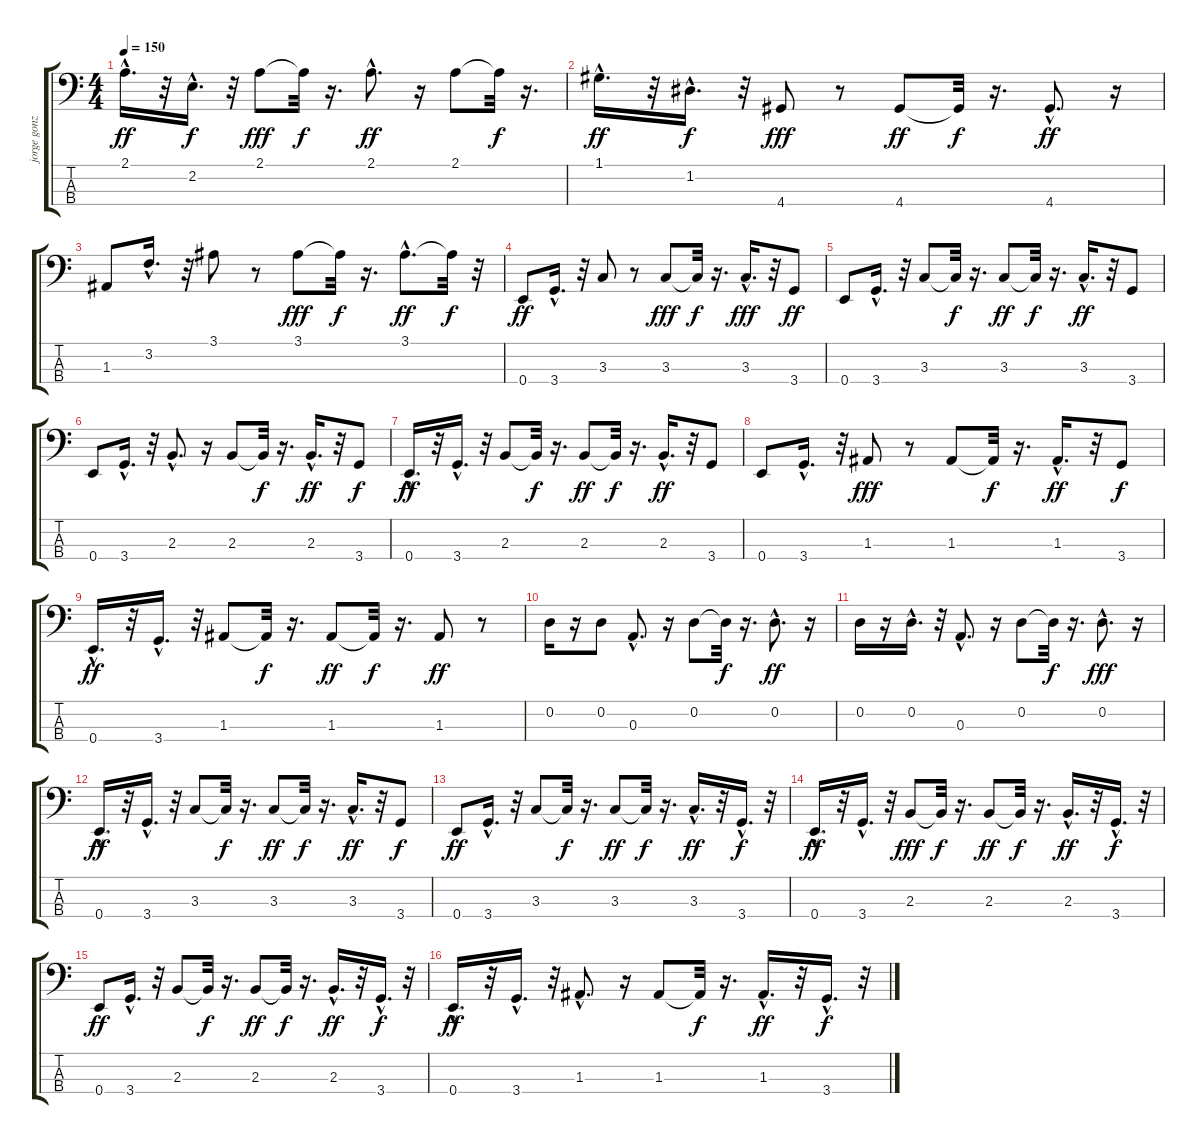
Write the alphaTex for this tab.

\track ("jorge gonzalez" "jorge gonz") {instrument electricbasspick}
\staff {score tabs}
\tuning (G2 D2 A1 E1) {hide}
\ts (4 4)
\tempo 150
\clef f4
\ks c
2.1{hac}.16{d dy ff} r.32 2.2{hac}.16{d dy f} r.32 2.1.8{dy fff} 2.1{t}.32{dy f} r.16{d} 2.1{hac}.8{d dy ff} r.16 2.1.8 2.1{t}.32{dy f} r.16{d} |
1.1{hac}.16{d dy ff} r.32 1.2{hac}.16{d dy f} r.32 4.4.8{dy fff} r.8 4.4.8{dy ff} 4.4{t}.32{dy f} r.16{d} 4.4{hac}.8{d dy ff} r.16 |
1.3.8 3.2{hac}.16{d} r.32 3.1.8 r.8 3.1.8{dy fff} 3.1{t}.32{dy f} r.16{d} 3.1{hac}.8{d dy ff} 3.1{t}.32{dy f} r.32 |
0.4.8{dy ff} 3.4{hac}.16{d} r.32 3.3.8 r.8 3.3.8{dy fff} 3.3{t}.32{dy f} r.16{d} 3.3{hac}.16{d dy fff} r.32 3.4.8{dy ff} |
0.4.8 3.4{hac}.16{d} r.32 3.3.8 3.3{t}.32{dy f} r.16{d} 3.3.8{dy ff} 3.3{t}.32{dy f} r.16{d} 3.3{hac}.16{d dy ff} r.32 3.4.8 |
0.4.8 3.4{hac}.16{d} r.32 2.3{hac}.8{d} r.16 2.3.8 2.3{t}.32{dy f} r.16{d} 2.3{hac}.16{d dy ff} r.32 3.4.8{dy f} |
0.4{hac}.16{d dy ff} r.32 3.4{hac}.16{d} r.32 2.3.8 2.3{t}.32{dy f} r.16{d} 2.3.8{dy ff} 2.3{t}.32{dy f} r.16{d} 2.3{hac}.16{d dy ff} r.32 3.4.8 |
0.4.8 3.4{hac}.16{d} r.32 1.3.8{dy fff} r.8 1.3.8 1.3{t}.32{dy f} r.16{d} 1.3{hac}.16{d dy ff} r.32 3.4.8{dy f} |
0.4{hac}.16{d dy ff} r.32 3.4{hac}.16{d} r.32 1.3.8 1.3{t}.32{dy f} r.16{d} 1.3.8{dy ff} 1.3{t}.32{dy f} r.16{d} 1.3.8{dy ff} r.8 |
0.2.16 r.16 0.2.8 0.3{hac}.8{d} r.16 0.2.8 0.2{t}.32{dy f} r.16{d} 0.2{hac}.8{d dy ff} r.16 |
0.2.16 r.16 0.2{hac}.16{d} r.32 0.3{hac}.8{d} r.16 0.2.8 0.2{t}.32{dy f} r.16{d} 0.2{hac}.8{d dy fff} r.16 |
0.4{hac}.16{d dy ff} r.32 3.4{hac}.16{d} r.32 3.3.8 3.3{t}.32{dy f} r.16{d} 3.3.8{dy ff} 3.3{t}.32{dy f} r.16{d} 3.3{hac}.16{d dy ff} r.32 3.4.8{dy f} |
0.4.8{dy ff} 3.4{hac}.16{d} r.32 3.3.8 3.3{t}.32{dy f} r.16{d} 3.3.8{dy ff} 3.3{t}.32{dy f} r.16{d} 3.3{hac}.16{d dy ff} r.32 3.4{hac}.16{d dy f} r.32 |
0.4{hac}.16{d dy ff} r.32 3.4{hac}.16{d} r.32 2.3.8{dy fff} 2.3{t}.32{dy f} r.16{d} 2.3.8{dy ff} 2.3{t}.32{dy f} r.16{d} 2.3{hac}.16{d dy ff} r.32 3.4{hac}.16{d dy f} r.32 |
0.4.8{dy ff} 3.4{hac}.16{d} r.32 2.3.8 2.3{t}.32{dy f} r.16{d} 2.3.8{dy ff} 2.3{t}.32{dy f} r.16{d} 2.3{hac}.16{d dy ff} r.32 3.4{hac}.16{d dy f} r.32 |
0.4{hac}.16{d dy ff} r.32 3.4{hac}.16{d} r.32 1.3{hac}.8{d} r.16 1.3.8 1.3{t}.32{dy f} r.16{d} 1.3{hac}.16{d dy ff} r.32 3.4{hac}.16{d dy f} r.32
